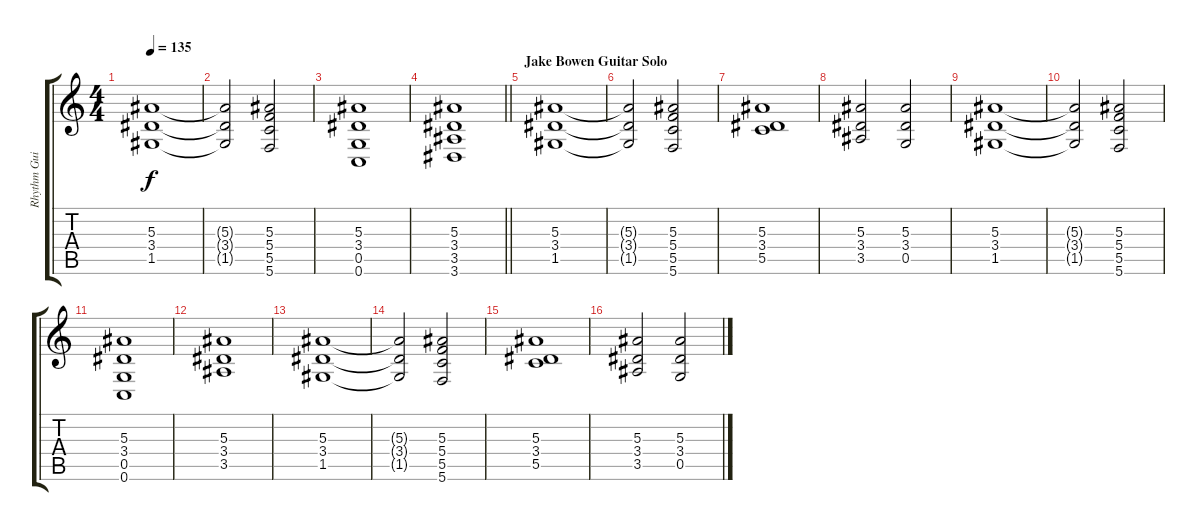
\track ("Rhythm Guitar L" "Rhythm Gui") {instrument distortionguitar}
\staff {score tabs}
\tuning (D4 A3 F3 C3 G2 C2) {hide}
\ts (4 4)
\tempo 135
\clef g2
\ks c
(5.3 3.4 1.5).1{dy f} |
(5.3{t} 3.4{t} 1.5{t}).2 (5.3 5.4 5.5 5.6).2 |
(5.3 3.4 0.5 0.6).1 |
\barLineRight lightlight
(5.3 3.4 3.5 3.6).1 |
\section ("" "Jake Bowen Guitar Solo")
(5.3 3.4 1.5).1 |
(5.3{t} 3.4{t} 1.5{t}).2 (5.3 5.4 5.5 5.6).2 |
(5.3 3.4 5.5).1 |
(5.3 3.4 3.5).2 (5.3 3.4 0.5).2 |
(5.3 3.4 1.5).1 |
(5.3{t} 3.4{t} 1.5{t}).2 (5.3 5.4 5.5 5.6).2 |
(5.3 3.4 0.5 0.6).1 |
(5.3 3.4 3.5).1 |
(5.3 3.4 1.5).1 |
(5.3{t} 3.4{t} 1.5{t}).2 (5.3 5.4 5.5 5.6).2 |
(5.3 3.4 5.5).1 |
(5.3 3.4 3.5).2 (5.3 3.4 0.5).2
